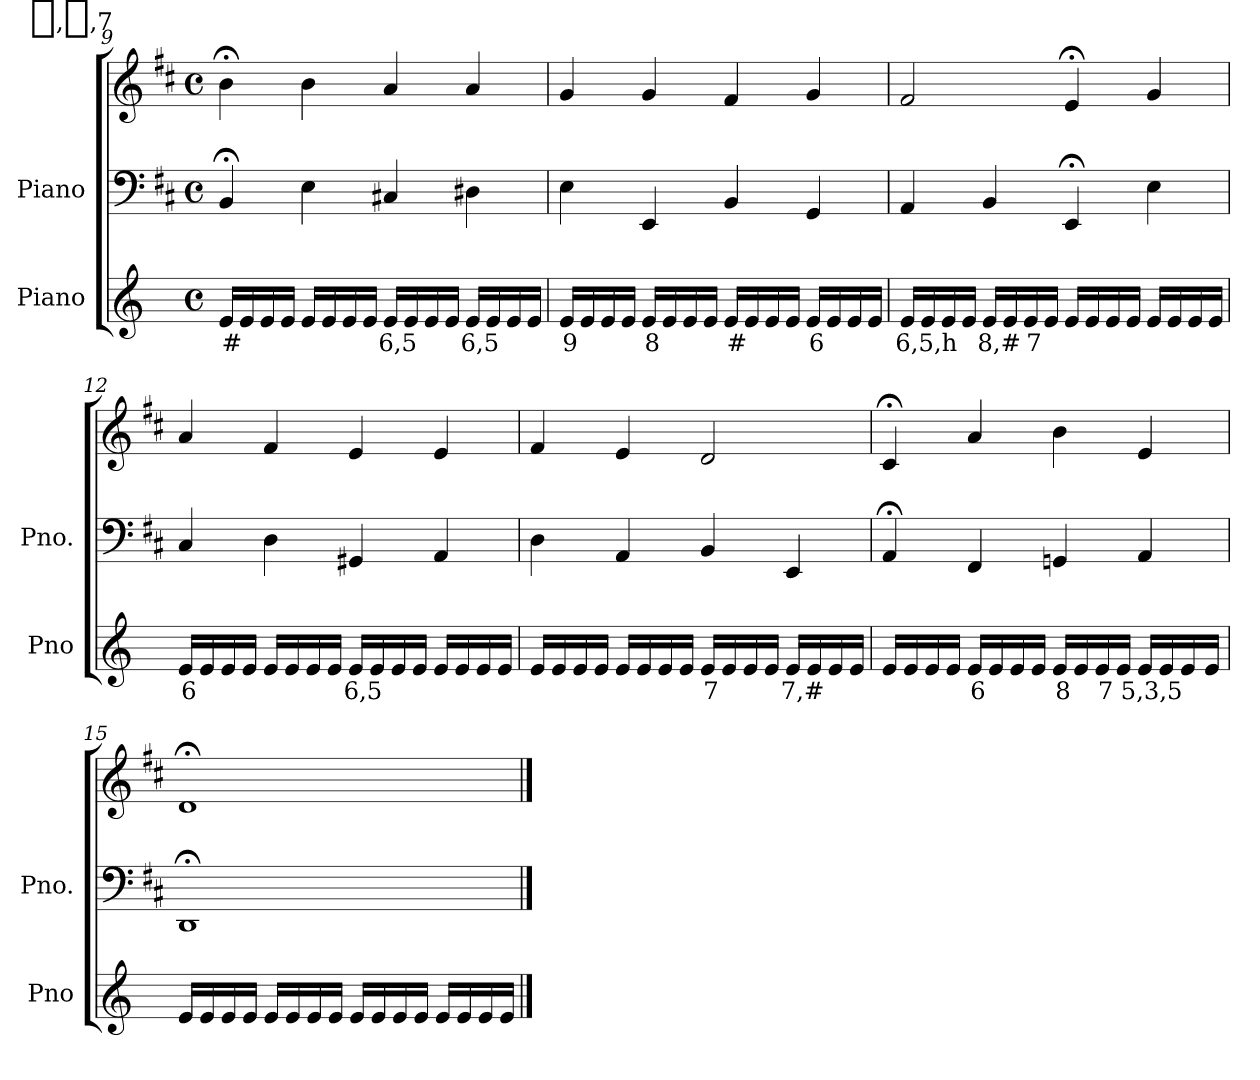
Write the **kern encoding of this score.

**kern	**text	**kern	**kern
*part2	*part2	*part1	*part1
*staff3	*staff3	*staff2	*staff1
*I"Piano	*	*I"Piano	*
*I'Pno	*	*I'Pno.	*
*clefG2	*	*clefF4	*clefG2
*k[]	*	*k[f#c#]	*k[f#c#]
*M4/4	*	*M4/4	*M4/4
*met(c)	*	*met(c)	*met(c)
=9	=9	=9	=9
!	!LO:LY:b	!	!
16e/LL	#	4BB;</	4b;<\
16e/	.	.	.
16e/	.	.	.
16e/JJ	.	.	.
16e/LL	.	4E\	4b\
16e/	.	.	.
16e/	.	.	.
16e/JJ	.	.	.
!	!LO:LY:b	!	!
16e/LL	6,5	4C#X/	4a/
16e/	.	.	.
16e/	.	.	.
16e/JJ	.	.	.
!	!LO:LY:b	!	!
16e/LL	6,5	4D#X\	4a/
16e/	.	.	.
16e/	.	.	.
16e/JJ	.	.	.
=10	=10	=10	=10
!	!LO:LY:b	!	!
16e/LL	9	4E\	4g/
16e/	.	.	.
16e/	.	.	.
16e/JJ	.	.	.
!	!LO:LY:b	!	!
16e/LL	8	4EE/	4g/
16e/	.	.	.
16e/	.	.	.
16e/JJ	.	.	.
!	!LO:LY:b	!	!
16e/LL	#	4BB/	4f#/
16e/	.	.	.
16e/	.	.	.
16e/JJ	.	.	.
!	!LO:LY:b	!	!
16e/LL	6	4GG/	4g/
16e/	.	.	.
16e/	.	.	.
16e/JJ	.	.	.
=11	=11	=11	=11
!	!LO:LY:b	!	!
16e/LL	6,5,h	4AA/	2f#/
16e/	.	.	.
16e/	.	.	.
16e/JJ	.	.	.
!	!LO:LY:b	!	!
16e/LL	8,#	4BB/	.
16e/	.	.	.
!	!LO:LY:b	!	!
16e/	7	.	.
16e/JJ	.	.	.
16e/LL	.	4EE;</	4e;</
16e/	.	.	.
16e/	.	.	.
16e/JJ	.	.	.
16e/LL	.	4E\	4g/
16e/	.	.	.
16e/	.	.	.
16e/JJ	.	.	.
=12	=12	=12	=12
!	!LO:LY:b	!	!
16e/LL	6	4C#/	4a/
16e/	.	.	.
16e/	.	.	.
16e/JJ	.	.	.
16e/LL	.	4D\	4f#/
16e/	.	.	.
16e/	.	.	.
16e/JJ	.	.	.
!	!LO:LY:b	!	!
16e/LL	6,5	4GG#X/	4e/
16e/	.	.	.
16e/	.	.	.
16e/JJ	.	.	.
16e/LL	.	4AA/	4e/
16e/	.	.	.
16e/	.	.	.
16e/JJ	.	.	.
=13	=13	=13	=13
16e/LL	.	4D\	4f#/
16e/	.	.	.
16e/	.	.	.
16e/JJ	.	.	.
16e/LL	.	4AA/	4e/
16e/	.	.	.
16e/	.	.	.
16e/JJ	.	.	.
!	!LO:LY:b	!	!
16e/LL	7	4BB/	2d/
16e/	.	.	.
16e/	.	.	.
16e/JJ	.	.	.
!	!LO:LY:b	!	!
16e/LL	7,#	4EE/	.
16e/	.	.	.
16e/	.	.	.
16e/JJ	.	.	.
=14	=14	=14	=14
16e/LL	.	4AA;</	4c#;</
16e/	.	.	.
16e/	.	.	.
16e/JJ	.	.	.
!	!LO:LY:b	!	!
16e/LL	6	4FF#/	4a/
16e/	.	.	.
16e/	.	.	.
16e/JJ	.	.	.
!	!LO:LY:b	!	!
16e/LL	8	4GGn/	4b\
16e/	.	.	.
!	!LO:LY:b	!	!
16e/	7	.	.
16e/JJ	.	.	.
!	!LO:LY:b	!	!
16e/LL	5,3,5	4AA/	4e/
16e/	.	.	.
!	!LO:LY:b	!	!
16e/	_,_,7	.	.
16e/JJ	.	.	.
=15	=15	=15	=15
16e/LL	.	1DD;<	1d;<
16e/	.	.	.
16e/	.	.	.
16e/JJ	.	.	.
16e/LL	.	.	.
16e/	.	.	.
16e/	.	.	.
16e/JJ	.	.	.
16e/LL	.	.	.
16e/	.	.	.
16e/	.	.	.
16e/JJ	.	.	.
16e/LL	.	.	.
16e/	.	.	.
16e/	.	.	.
16e/JJ	.	.	.
==	==	==	==
*-	*-	*-	*-
